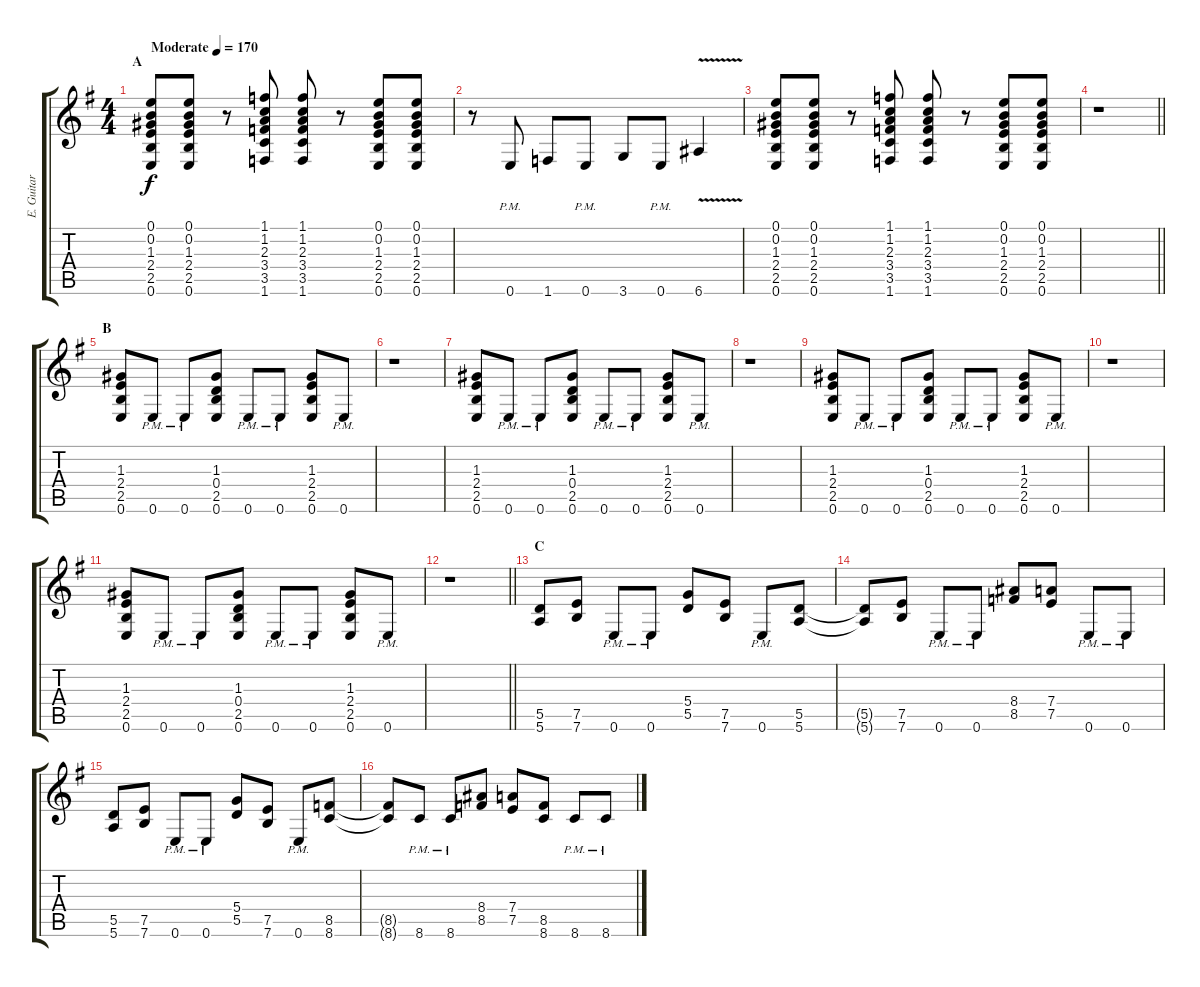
\track ("E. Guitar I" "E. Guitar ") {instrument overdrivenguitar}
\staff {score tabs}
\tuning (E4 B3 G3 D3 A2 E2) {hide}
\ts (4 4)
\section ("" "A")
\tempo (170 "Moderate")
\clef g2
\ks g
(0.1 0.2 1.3 2.4 2.5 0.6).8{dy f instrument overdrivenguitar} (0.1 0.2 1.3 2.4 2.5 0.6).8 r.8 (1.1 1.2 2.3 3.4 3.5 1.6).8 (1.1 1.2 2.3 3.4 3.5 1.6).8 r.8 (0.1 0.2 1.3 2.4 2.5 0.6).8 (0.1 0.2 1.3 2.4 2.5 0.6).8 |
r.8 0.6{pm}.8 1.6.8 0.6{pm}.8 3.6.8 0.6{pm}.8 6.6{v}.4 |
(0.1 0.2 1.3 2.4 2.5 0.6).8 (0.1 0.2 1.3 2.4 2.5 0.6).8 r.8 (1.1 1.2 2.3 3.4 3.5 1.6).8 (1.1 1.2 2.3 3.4 3.5 1.6).8 r.8 (0.1 0.2 1.3 2.4 2.5 0.6).8 (0.1 0.2 1.3 2.4 2.5 0.6).8 |
\barLineRight lightlight
r.1 |
\section ("" "B")
(1.3 2.4 2.5 0.6).8 0.6{pm}.8 0.6{pm}.8 (1.3 0.4 2.5 0.6).8 0.6{pm}.8 0.6{pm}.8 (1.3 2.4 2.5 0.6).8 0.6{pm}.8 |
r.1 |
(1.3 2.4 2.5 0.6).8 0.6{pm}.8 0.6{pm}.8 (1.3 0.4 2.5 0.6).8 0.6{pm}.8 0.6{pm}.8 (1.3 2.4 2.5 0.6).8 0.6{pm}.8 |
r.1 |
(1.3 2.4 2.5 0.6).8 0.6{pm}.8 0.6{pm}.8 (1.3 0.4 2.5 0.6).8 0.6{pm}.8 0.6{pm}.8 (1.3 2.4 2.5 0.6).8 0.6{pm}.8 |
r.1 |
(1.3 2.4 2.5 0.6).8 0.6{pm}.8 0.6{pm}.8 (1.3 0.4 2.5 0.6).8 0.6{pm}.8 0.6{pm}.8 (1.3 2.4 2.5 0.6).8 0.6{pm}.8 |
\barLineRight lightlight
r.1 |
\section ("" "C")
(5.5 5.6).8 (7.5 7.6).8 0.6{pm}.8 0.6{pm}.8 (5.4 5.5).8 (7.5 7.6).8 0.6{pm}.8 (5.5 5.6).8 |
(5.5{t} 5.6{t}).8 (7.5 7.6).8 0.6{pm}.8 0.6{pm}.8 (8.4 8.5).8 (7.4 7.5).8 0.6{pm}.8 0.6{pm}.8 |
(5.5 5.6).8 (7.5 7.6).8 0.6{pm}.8 0.6{pm}.8 (5.4 5.5).8 (7.5 7.6).8 0.6{pm}.8 (8.5 8.6).8 |
(8.5{t} 8.6{t}).8 8.6{pm}.8 8.6{pm}.8 (8.4 8.5).8 (7.4 7.5).8 (8.5 8.6).8 8.6{pm}.8 8.6{pm}.8
